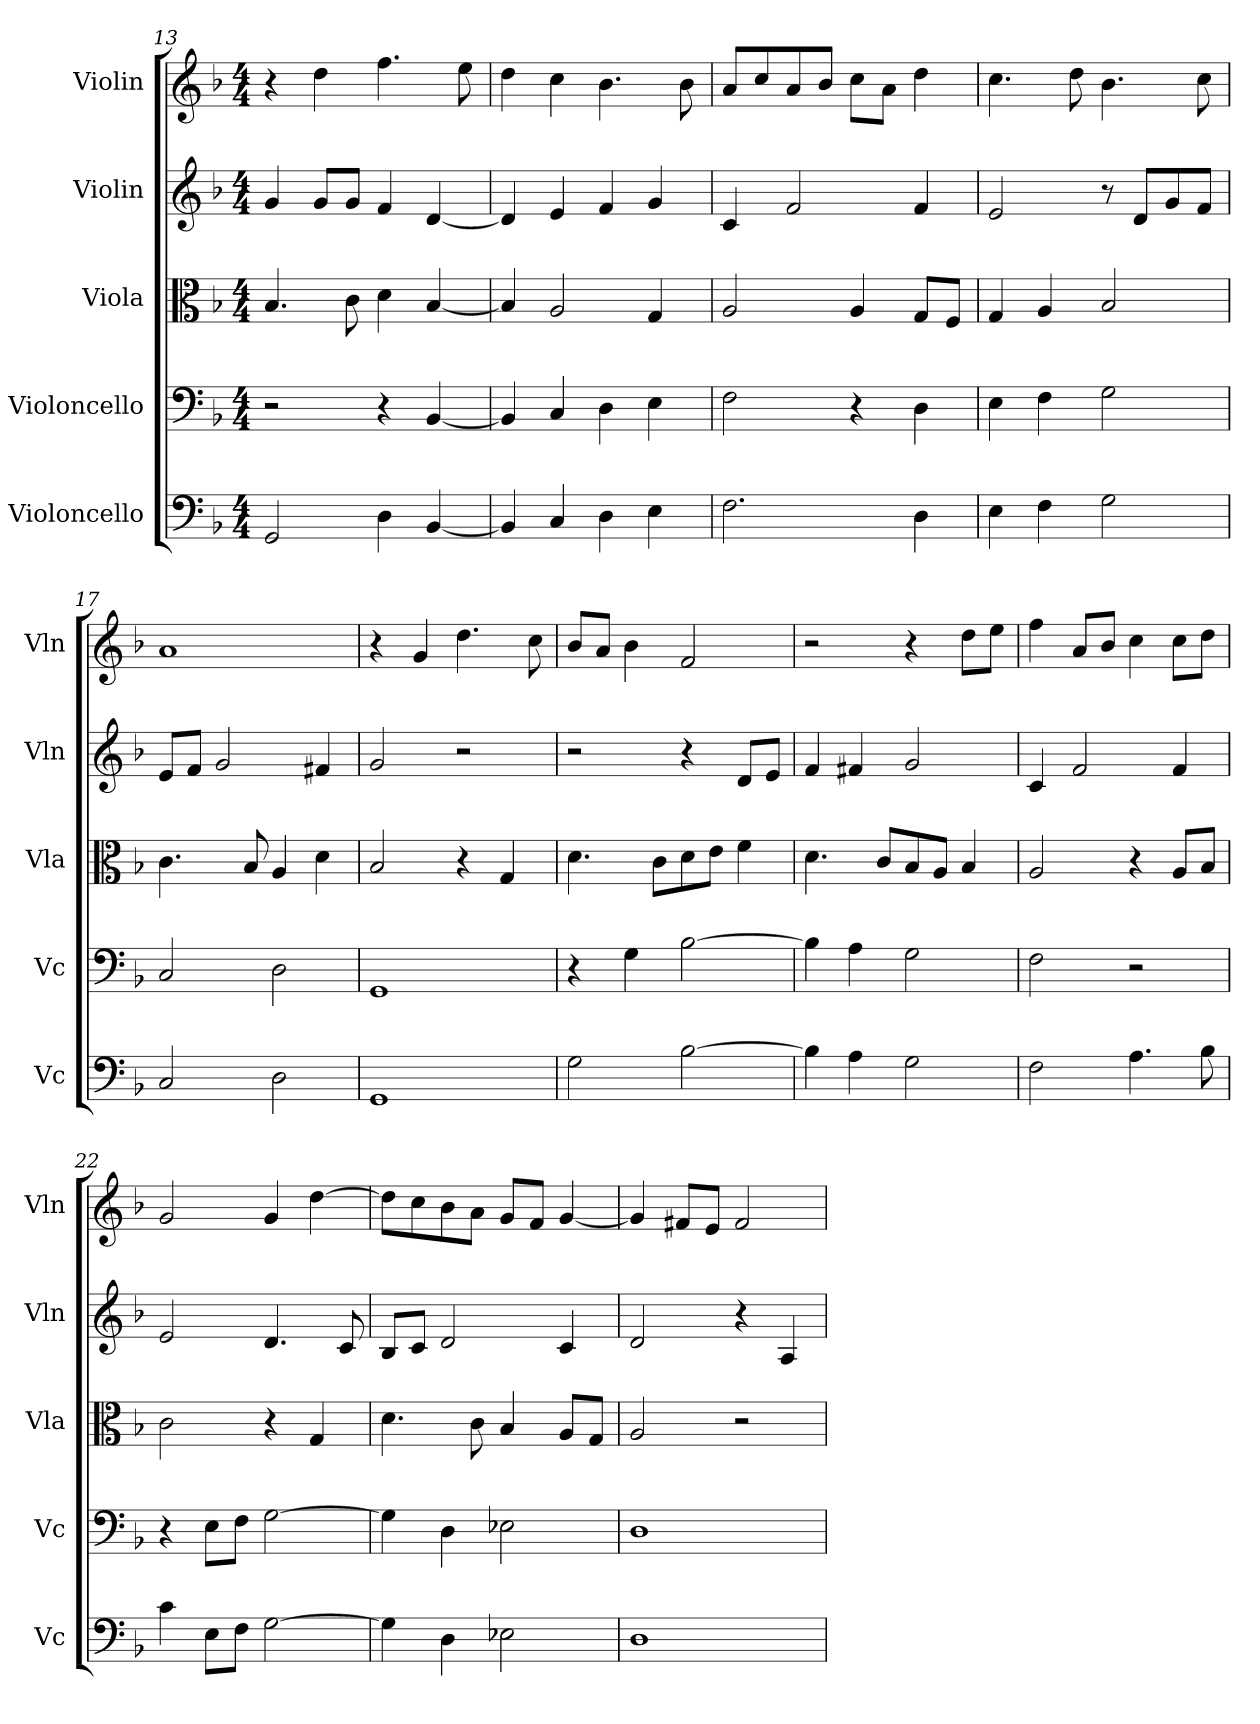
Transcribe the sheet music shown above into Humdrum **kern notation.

**kern	**kern	**kern	**kern	**kern
*part5	*part4	*part3	*part2	*part1
*staff5	*staff4	*staff3	*staff2	*staff1
*I"Violoncello	*I"Violoncello	*I"Viola	*I"Violin	*I"Violin
*I'Vc	*I'Vc	*I'Vla	*I'Vln	*I'Vln
*clefF4	*clefF4	*clefC3	*clefG2	*clefG2
*k[b-]	*k[b-]	*k[b-]	*k[b-]	*k[b-]
*M4/4	*M4/4	*M4/4	*M4/4	*M4/4
=13	=13	=13	=13	=13
2GG/	2r	4.B-/	4g/	4r
.	.	.	8g/L	4dd\
.	.	8c\	8g/J	.
4D\	4r	4d\	4f/	4.ff\
[4BB-/	[4BB-/	[4B-/	[4d/	.
.	.	.	.	8ee\
=14	=14	=14	=14	=14
4BB-/]	4BB-/]	4B-/]	4d/]	4dd\
4C/	4C/	2A/	4e/	4cc\
4D\	4D\	.	4f/	4.b-\
4E\	4E\	4G/	4g/	.
.	.	.	.	8b-\
=15	=15	=15	=15	=15
2.F\	2F\	2A/	4c/	8a/L
.	.	.	.	8cc/
.	.	.	2f/	8a/
.	.	.	.	8b-/J
.	4r	4A/	.	8cc\L
.	.	.	.	8a\J
4D\	4D\	8G/L	4f/	4dd\
.	.	8F/J	.	.
=16	=16	=16	=16	=16
4E\	4E\	4G/	2e/	4.cc\
4F\	4F\	4A/	.	.
.	.	.	.	8dd\
2G\	2G\	2B-/	8r	4.b-\
.	.	.	8d/L	.
.	.	.	8g/	.
.	.	.	8f/J	8cc\
=17	=17	=17	=17	=17
2C/	2C/	4.c\	8e/L	1a
.	.	.	8f/J	.
.	.	.	2g/	.
.	.	8B-/	.	.
2D\	2D\	4A/	.	.
.	.	4d\	4f#X/	.
=18	=18	=18	=18	=18
1GG	1GG	2B-/	2g/	4r
.	.	.	.	4g/
.	.	4r	2r	4.dd\
.	.	4G/	.	.
.	.	.	.	8cc\
=19	=19	=19	=19	=19
2G\	4r	4.d\	2r	8b-/L
.	.	.	.	8a/J
.	4G\	.	.	4b-\
.	.	8c\L	.	.
[2B-\	[2B-\	8d\	4r	2f/
.	.	8e\J	.	.
.	.	4f\	8d/L	.
.	.	.	8e/J	.
=20	=20	=20	=20	=20
4B-\]	4B-\]	4.d\	4f/	2r
4A\	4A\	.	4f#X/	.
.	.	8c/L	.	.
2G\	2G\	8B-/	2g/	4r
.	.	8A/J	.	.
.	.	4B-/	.	8dd\L
.	.	.	.	8ee\J
=21	=21	=21	=21	=21
2F\	2F\	2A/	4c/	4ff\
.	.	.	2f/	8a/L
.	.	.	.	8b-/J
4.A\	2r	4r	.	4cc\
.	.	8A/L	4f/	8cc\L
8B-\	.	8B-/J	.	8dd\J
=22	=22	=22	=22	=22
4c\	4r	2c\	2e/	2g/
8E\L	8E\L	.	.	.
8F\J	8F\J	.	.	.
[2G\	[2G\	4r	4.d/	4g/
.	.	4G/	.	[4dd\
.	.	.	8c/	.
=23	=23	=23	=23	=23
4G\]	4G\]	4.d\	8B-/L	8dd\L]
.	.	.	8c/J	8cc\
4D\	4D\	.	2d/	8b-\
.	.	8c\	.	8a\J
2E-X\	2E-X\	4B-/	.	8g/L
.	.	.	.	8f/J
.	.	8A/L	4c/	[4g/
.	.	8G/J	.	.
=24	=24	=24	=24	=24
1D	1D	2A/	2d/	4g/]
.	.	.	.	8f#X/L
.	.	.	.	8e/J
.	.	2r	4r	2f#/
.	.	.	4A/	.
=	=	=	=	=
*-	*-	*-	*-	*-
